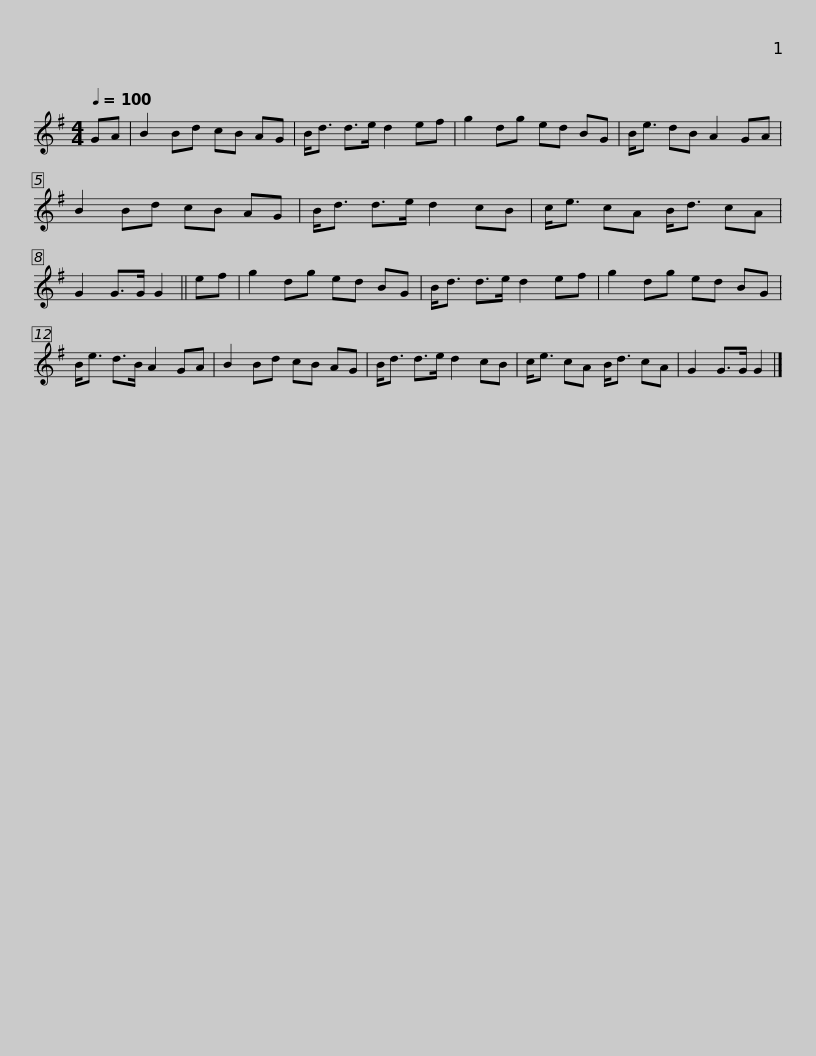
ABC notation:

X:1
L:1/8
Q:1/4=100
M:4/4
I:linebreak $
K:none
V:1 treble transpose="8 "
V:1
[K:G] GA | B2 Bd cB AG | B<d d>e d2 ef | g2 dg ed BG | B<e dB A2 GA | %5
 B2 Bd cB AG |$ B<d d>e d2 cB | c<e cA B<d cA | G2 G>G G2 || ef | %10
 g2 dg ed BG | B<d d>e d2 ef | g2 dg ed BG |$ B<e d>B A2 GA | B2 Bd cB AG | %15
 B<d d>e d2 cB | c<e cA B<d cA | G2 G>G G2 |] %18
